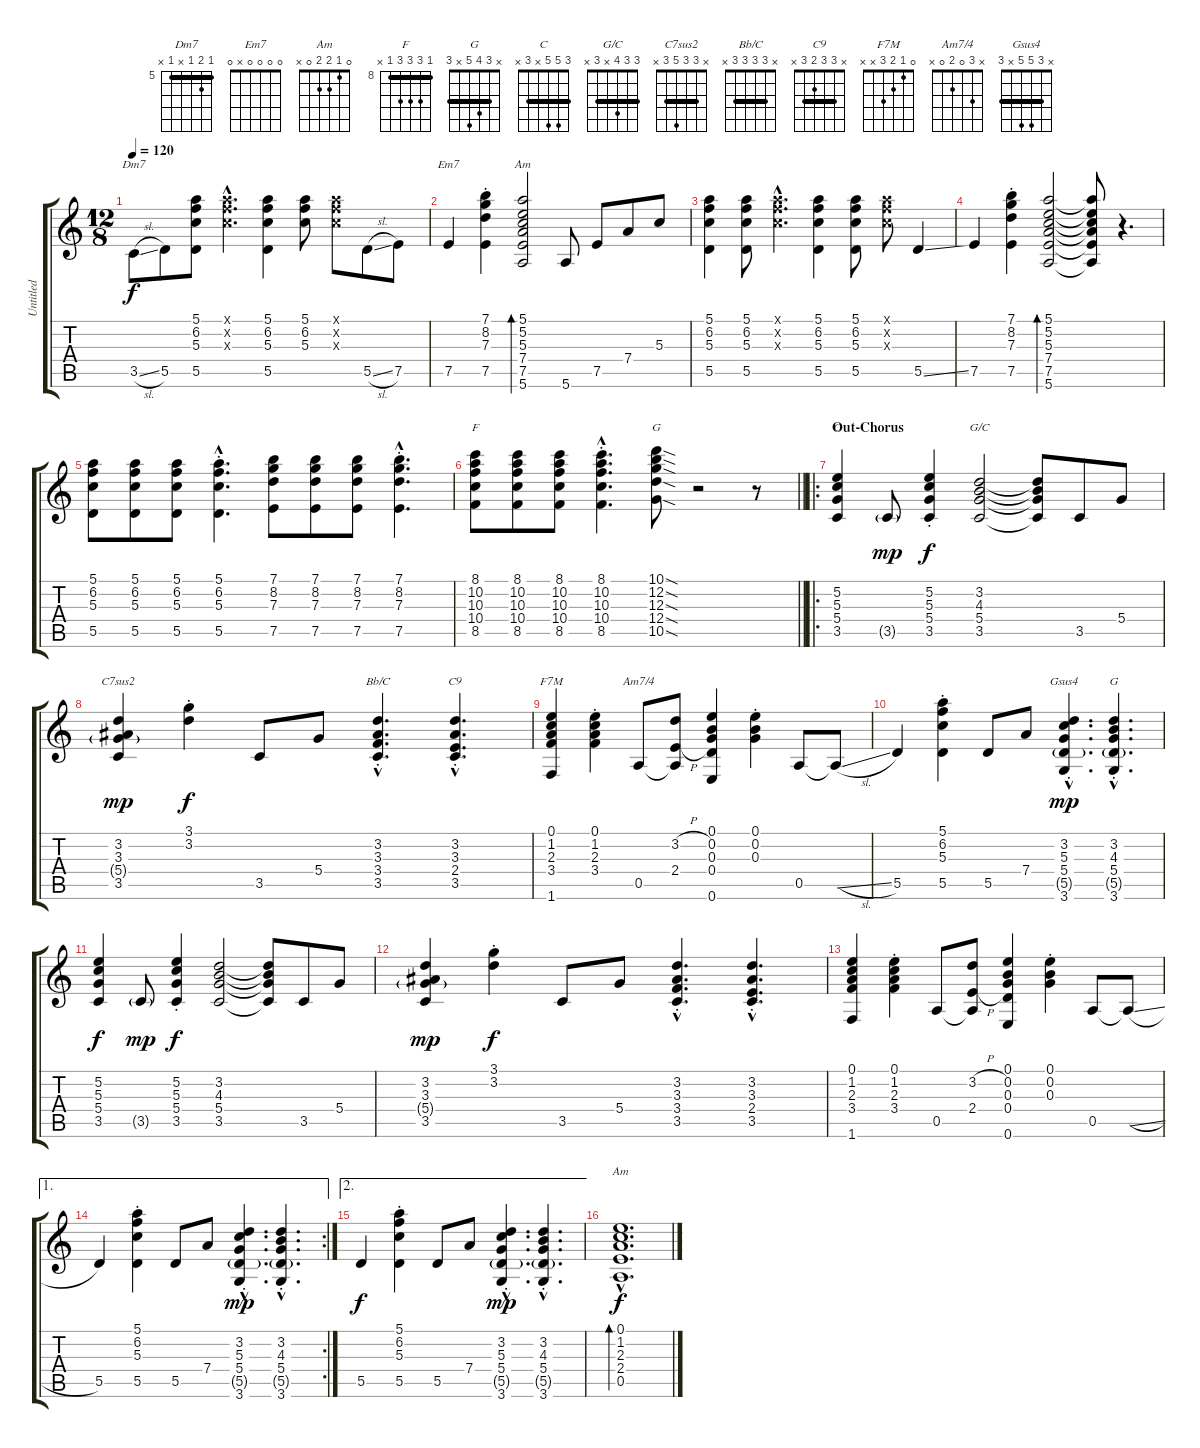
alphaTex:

\track ("Untitled" "Untitled") {instrument acousticguitarsteel}
\staff {score tabs}
\tuning (E4 B3 G3 D3 A2 E2) {hide}
\chord ("Dm7" 5 6 5 x 5 x) {firstfret 5 barre 5}
\chord ("Em7" 0 0 0 0 x 0)
\chord ("Am" 5 5 5 7 7 5) {firstfret 5 barre 5}
\chord ("F" 8 10 10 10 8 x) {firstfret 8 barre 8}
\chord ("G" 10 12 12 12 10 x) {firstfret 10 barre 10}
\chord ("C" 3 5 5 x 3 x) {barre 3}
\chord ("G/C" 3 3 4 x 3 x) {barre 3}
\chord ("C7sus2" x 3 3 5 3 x) {barre 3}
\chord ("Bb/C" x 3 3 3 3 x) {barre 3}
\chord ("C9" x 3 3 2 3 x) {barre 3}
\chord ("F7M" 0 1 2 3 x x)
\chord ("Am7/4" x 3 0 2 0 x)
\chord ("Gsus4" x 3 5 5 x 3) {barre 3}
\chord ("G" x 3 4 5 x 3) {barre 3}
\chord ("Am" 0 1 2 2 0 x)
\ts (12 8)
\tempo 120
\clef g2
\ks c
3.5{sl}.8{ch "Dm7" dy f} 5.5.8 (5.1 6.2 5.3 5.5).8 (5.1{hac x} 6.2{hac x} 5.3{hac x}).4{d} (5.1 6.2 5.3 5.5).4 (5.1 6.2 5.3).8 (5.1{x} 6.2{x} 5.3{x}).8 5.5{sl}.8 7.5.8 |
7.5.4{ch "Em7"} (7.1{st} 8.2{st} 7.3{st} 7.5{st}).4 (5.1 5.2 5.3 7.4 7.5 5.6).2{bd 30 ch "Am"} 5.6.8 7.5.8 7.4.8 5.3.8 |
(5.1 6.2 5.3 5.5).4 (5.1 6.2 5.3 5.5).8 (5.1{hac x} 6.2{hac x} 5.3{hac x}).4{d} (5.1 6.2 5.3 5.5).4 (5.1 6.2 5.3 5.5).8 (5.1{x} 6.2{x} 5.3{x}).8 5.5{ss}.4 |
7.5.4 (7.1{st} 8.2{st} 7.3{st} 7.5{st}).4 (5.1 5.2 5.3 7.4 7.5 5.6).2{bd 30} (5.1{t} 5.2{t} 5.3{t} 7.4{t} 7.5{t} 5.6{t}).8 r.4{d} |
(5.1 6.2 5.3 5.5).8 (5.1 6.2 5.3 5.5).8 (5.1 6.2 5.3 5.5).8 (5.1{hac st} 6.2{hac st} 5.3{hac st} 5.5{hac st}).4{d} (7.1 8.2 7.3 7.5).8 (7.1 8.2 7.3 7.5).8 (7.1 8.2 7.3 7.5).8 (7.1{hac st} 8.2{hac st} 7.3{hac st} 7.5{hac st}).4{d} |
\barLineRight lightlight
(8.1 10.2 10.3 10.4 8.5).8{ch "F"} (8.1 10.2 10.3 10.4 8.5).8 (8.1 10.2 10.3 10.4 8.5).8 (8.1{hac st} 10.2{hac st} 10.3{hac st} 10.4{hac st} 8.5{hac st}).4{d} (10.1{sod} 12.2{sod} 12.3{sod} 12.4{sod} 10.5{sod}).8{ch "G"} r.2 r.8 |
\ro
\section ("" "Out-Chorus")
(5.2 5.3 5.4 3.5).4{ch "C"} 3.5{g}.8{dy mp} (5.2{st} 5.3{st} 5.4 3.5{st}).4{dy f} (3.2 4.3 5.4 3.5).2{ch "G/C"} (3.2{t} 4.3{t} 5.4{t} 3.5{t}).8 3.5.8 5.4.8 |
(3.2 3.3 5.4{g} 3.5).4{ch "C7sus2" dy mp} (3.1{st} 3.2{st}).4{dy f} 3.5.8 5.4.8 (3.2{hac st} 3.3{hac} 3.4{hac} 3.5{hac st}).4{d ch "Bb/C"} (3.2{hac st} 3.3{hac st} 2.4{hac} 3.5{hac st}).4{d ch "C9"} |
(0.1 1.2 2.3 3.4 1.6).4{ch "F7M"} (0.1{st} 1.2{st} 2.3{st} 3.4{st}).4 0.5.8{ch "Am7/4"} (3.2{h} 2.4{h} 0.5{t}).8 (0.1 0.2 0.3 0.4 0.6).4 (0.1{st} 0.2{st} 0.3{st}).4 0.5.8 0.5{sl t}.8 |
5.5.4 (5.1{st} 6.2{st} 5.3{st} 5.5).4 5.5.8 7.4.8 (3.2{hac st} 5.3{hac st} 5.4{hac st} 5.5{g hac} 3.6{hac st}).4{d ch "Gsus4" dy mp} (3.2{hac st} 4.3{hac st} 5.4{hac st} 5.5{g hac} 3.6{hac st}).4{d ch "G"} |
(5.2 5.3 5.4 3.5).4{dy f} 3.5{g}.8{dy mp} (5.2{st} 5.3{st} 5.4 3.5{st}).4{dy f} (3.2 4.3 5.4 3.5).2 (3.2{t} 4.3{t} 5.4{t} 3.5{t}).8 3.5.8 5.4.8 |
(3.2 3.3 5.4{g} 3.5).4{dy mp} (3.1{st} 3.2{st}).4{dy f} 3.5.8 5.4.8 (3.2{hac st} 3.3{hac} 3.4{hac} 3.5{hac st}).4{d} (3.2{hac st} 3.3{hac st} 2.4{hac} 3.5{hac st}).4{d} |
(0.1 1.2 2.3 3.4 1.6).4 (0.1{st} 1.2{st} 2.3{st} 3.4{st}).4 0.5.8 (3.2{h} 2.4{h} 0.5{t}).8 (0.1 0.2 0.3 0.4 0.6).4 (0.1{st} 0.2{st} 0.3{st}).4 0.5.8 0.5{sl t}.8 |
\ae 1
\rc 2
5.5.4 (5.1{st} 6.2{st} 5.3{st} 5.5).4 5.5.8 7.4.8 (3.2{hac st} 5.3{hac st} 5.4{hac st} 5.5{g hac} 3.6{hac st}).4{d dy mp} (3.2{hac st} 4.3{hac st} 5.4{hac st} 5.5{g hac} 3.6{hac st}).4{d} |
\ae 2
5.5.4{dy f} (5.1{st} 6.2{st} 5.3{st} 5.5).4 5.5.8 7.4.8 (3.2{hac st} 5.3{hac st} 5.4{hac st} 5.5{g hac} 3.6{hac st}).4{d dy mp} (3.2{hac st} 4.3{hac st} 5.4{hac st} 5.5{g hac} 3.6{hac st}).4{d} |
(0.1{hac} 1.2{hac} 2.3{hac} 2.4{hac} 0.5{hac}).1{d bd 30 ch "Am" dy f}
